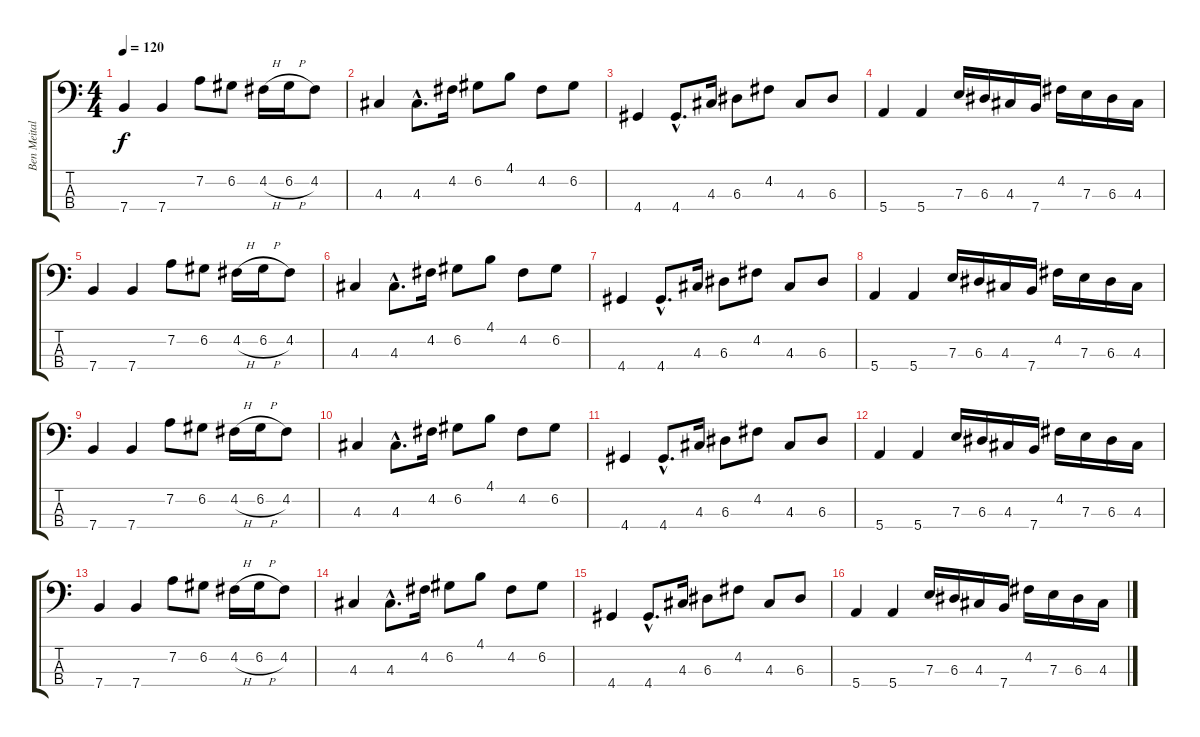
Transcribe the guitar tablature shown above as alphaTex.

\track ("Ben Meital" "Ben Meital") {instrument electricbassfinger}
\staff {score tabs}
\tuning (G2 D2 A1 E1) {hide}
\ts (4 4)
\tempo 120
\clef f4
\ks c
7.4.4{dy f} 7.4.4 7.2.8 6.2.8 4.2{h}.16 6.2{h}.16 4.2.8 |
4.3.4 4.3{hac}.8{d} 4.2.16 6.2.8 4.1.8 4.2.8 6.2.8 |
4.4.4 4.4{hac}.8{d} 4.3.16 6.3.8 4.2.8 4.3.8 6.3.8 |
5.4.4 5.4.4 7.3.16 6.3.16 4.3.16 7.4.16 4.2.16 7.3.16 6.3.16 4.3.16 |
7.4.4 7.4.4 7.2.8 6.2.8 4.2{h}.16 6.2{h}.16 4.2.8 |
4.3.4 4.3{hac}.8{d} 4.2.16 6.2.8 4.1.8 4.2.8 6.2.8 |
4.4.4 4.4{hac}.8{d} 4.3.16 6.3.8 4.2.8 4.3.8 6.3.8 |
5.4.4 5.4.4 7.3.16 6.3.16 4.3.16 7.4.16 4.2.16 7.3.16 6.3.16 4.3.16 |
7.4.4 7.4.4 7.2.8 6.2.8 4.2{h}.16 6.2{h}.16 4.2.8 |
4.3.4 4.3{hac}.8{d} 4.2.16 6.2.8 4.1.8 4.2.8 6.2.8 |
4.4.4 4.4{hac}.8{d} 4.3.16 6.3.8 4.2.8 4.3.8 6.3.8 |
5.4.4 5.4.4 7.3.16 6.3.16 4.3.16 7.4.16 4.2.16 7.3.16 6.3.16 4.3.16 |
7.4.4 7.4.4 7.2.8 6.2.8 4.2{h}.16 6.2{h}.16 4.2.8 |
4.3.4 4.3{hac}.8{d} 4.2.16 6.2.8 4.1.8 4.2.8 6.2.8 |
4.4.4 4.4{hac}.8{d} 4.3.16 6.3.8 4.2.8 4.3.8 6.3.8 |
5.4.4 5.4.4 7.3.16 6.3.16 4.3.16 7.4.16 4.2.16 7.3.16 6.3.16 4.3.16
